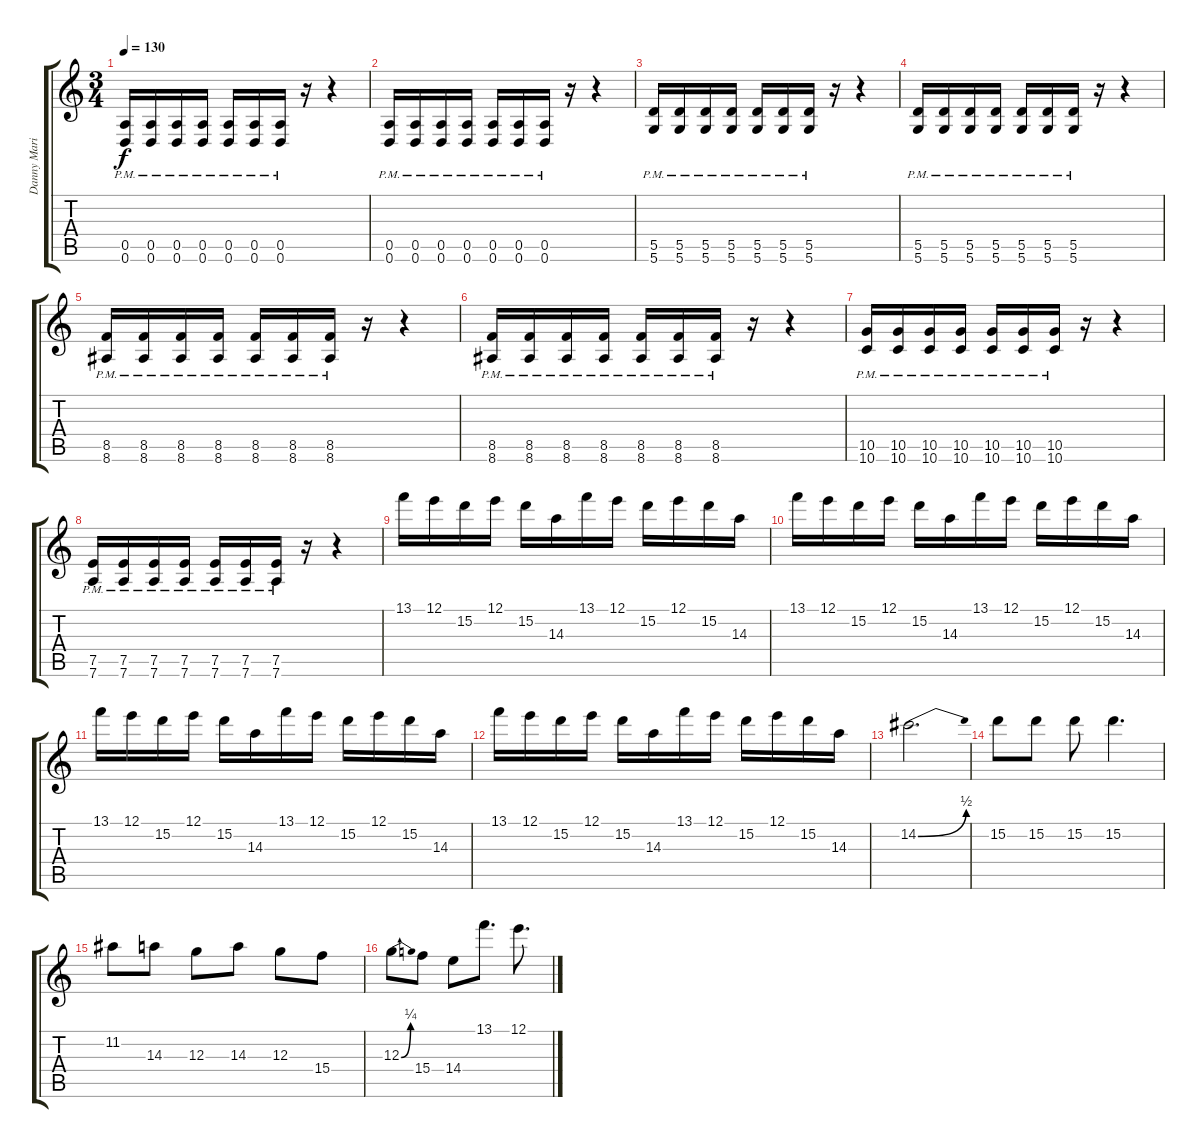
\track ("Danny Marino" "Danny Mari") {instrument distortionguitar}
\staff {score tabs}
\tuning (E4 B3 G3 D3 A2 D2) {hide}
\ts (3 4)
\tempo 130
\clef g2
\ks c
(0.5{pm} 0.6{pm}).16{dy f} (0.5{pm} 0.6{pm}).16 (0.5{pm} 0.6{pm}).16 (0.5{pm} 0.6{pm}).16 (0.5{pm} 0.6{pm}).16 (0.5{pm} 0.6{pm}).16 (0.5{pm} 0.6{pm}).16 r.16 r.4 |
(0.5{pm} 0.6{pm}).16 (0.5{pm} 0.6{pm}).16 (0.5{pm} 0.6{pm}).16 (0.5{pm} 0.6{pm}).16 (0.5{pm} 0.6{pm}).16 (0.5{pm} 0.6{pm}).16 (0.5{pm} 0.6{pm}).16 r.16 r.4 |
(5.5{pm} 5.6{pm}).16 (5.5{pm} 5.6{pm}).16 (5.5{pm} 5.6{pm}).16 (5.5{pm} 5.6{pm}).16 (5.5{pm} 5.6{pm}).16 (5.5{pm} 5.6{pm}).16 (5.5{pm} 5.6{pm}).16 r.16 r.4 |
(5.5{pm} 5.6{pm}).16 (5.5{pm} 5.6{pm}).16 (5.5{pm} 5.6{pm}).16 (5.5{pm} 5.6{pm}).16 (5.5{pm} 5.6{pm}).16 (5.5{pm} 5.6{pm}).16 (5.5{pm} 5.6{pm}).16 r.16 r.4 |
(8.5{pm} 8.6{pm}).16 (8.5{pm} 8.6{pm}).16 (8.5{pm} 8.6{pm}).16 (8.5{pm} 8.6{pm}).16 (8.5{pm} 8.6{pm}).16 (8.5{pm} 8.6{pm}).16 (8.5{pm} 8.6{pm}).16 r.16 r.4 |
(8.5{pm} 8.6{pm}).16 (8.5{pm} 8.6{pm}).16 (8.5{pm} 8.6{pm}).16 (8.5{pm} 8.6{pm}).16 (8.5{pm} 8.6{pm}).16 (8.5{pm} 8.6{pm}).16 (8.5{pm} 8.6{pm}).16 r.16 r.4 |
(10.5{pm} 10.6{pm}).16 (10.5{pm} 10.6{pm}).16 (10.5{pm} 10.6{pm}).16 (10.5{pm} 10.6{pm}).16 (10.5{pm} 10.6{pm}).16 (10.5{pm} 10.6{pm}).16 (10.5{pm} 10.6{pm}).16 r.16 r.4 |
(7.5{pm} 7.6{pm}).16 (7.5{pm} 7.6{pm}).16 (7.5{pm} 7.6{pm}).16 (7.5{pm} 7.6{pm}).16 (7.5{pm} 7.6{pm}).16 (7.5{pm} 7.6{pm}).16 (7.5{pm} 7.6{pm}).16 r.16 r.4 |
13.1.16 12.1.16 15.2.16 12.1.16 15.2.16 14.3.16 13.1.16 12.1.16 15.2.16 12.1.16 15.2.16 14.3.16 |
13.1.16 12.1.16 15.2.16 12.1.16 15.2.16 14.3.16 13.1.16 12.1.16 15.2.16 12.1.16 15.2.16 14.3.16 |
13.1.16 12.1.16 15.2.16 12.1.16 15.2.16 14.3.16 13.1.16 12.1.16 15.2.16 12.1.16 15.2.16 14.3.16 |
13.1.16 12.1.16 15.2.16 12.1.16 15.2.16 14.3.16 13.1.16 12.1.16 15.2.16 12.1.16 15.2.16 14.3.16 |
14.2{be (bend 0 0 60 2)}.2{d} |
15.2.8 15.2.8 15.2.8 15.2.4{d} |
11.2.8 14.3.8 12.3.8 14.3.8 12.3.8 15.4.8 |
12.3{be (bend 0 0 60 1)}.8 15.4.8 14.4.8 13.1.8{d} 12.1.8{d}
